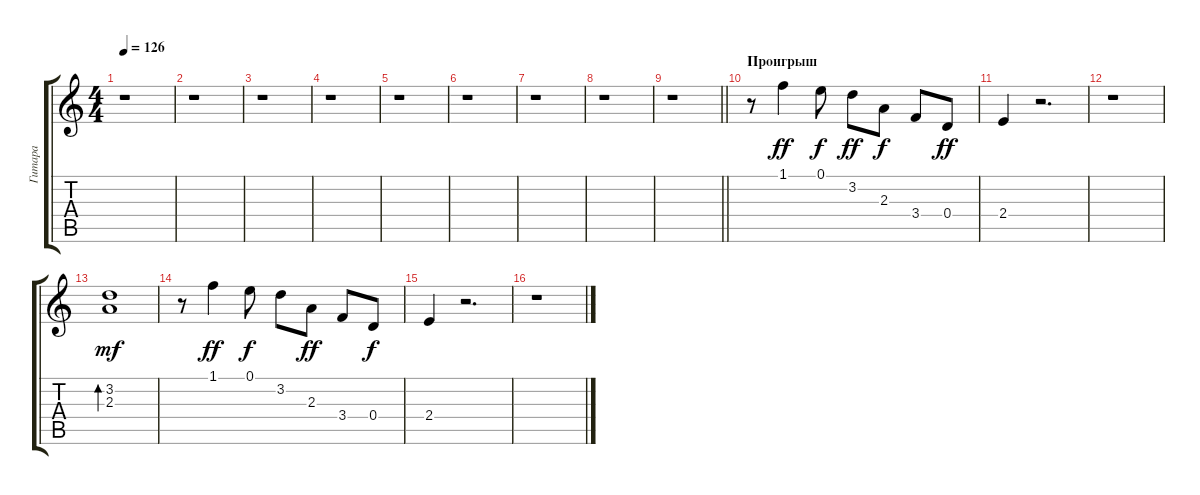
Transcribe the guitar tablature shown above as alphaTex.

\track ("Гитара" "Гитара") {instrument acousticguitarsteel}
\staff {score tabs}
\tuning (E4 B3 G3 D3 A2 E2) {hide}
\ts (4 4)
\tempo 126
\clef g2
\ks c
r.1{dy f} |
r.1 |
r.1 |
r.1 |
r.1 |
r.1 |
r.1 |
r.1 |
\barLineRight lightlight
r.1 |
\section ("" "Проигрыш")
r.8 1.1.4{dy ff} 0.1.8{dy f} 3.2.8{dy ff} 2.3.8{dy f} 3.4.8 0.4.8{dy ff} |
2.4.4 r.2{d} |
r.1 |
(3.2 2.3).1{bd 60 dy mf} |
r.8 1.1.4{dy ff} 0.1.8{dy f} 3.2.8 2.3.8{dy ff} 3.4.8 0.4.8{dy f} |
2.4.4 r.2{d} |
r.1
